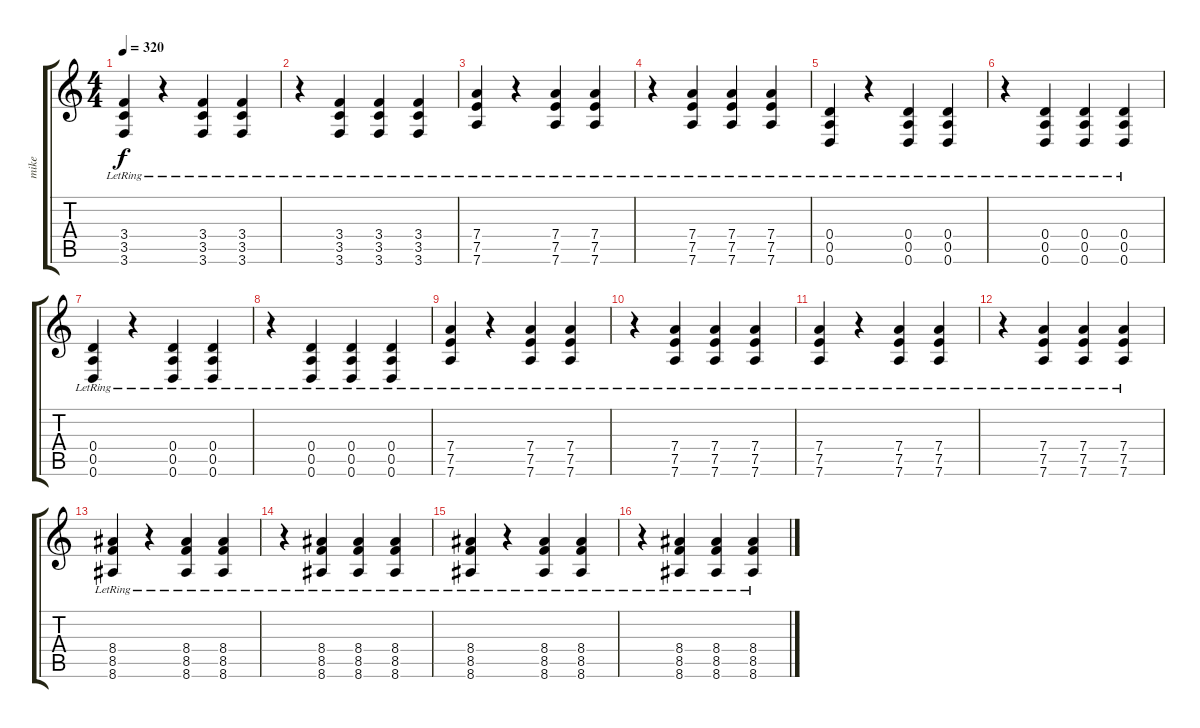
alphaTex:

\track ("mike" "mike") {instrument acousticguitarsteel}
\staff {score tabs}
\tuning (E4 B3 G3 D3 A2 D2) {hide}
\ts (4 4)
\tempo 320
\clef g2
\ks c
(3.4{lr} 3.5{lr} 3.6{lr}).4{dy f} r.4 (3.4{lr} 3.5{lr} 3.6{lr}).4 (3.4{lr} 3.5{lr} 3.6{lr}).4 |
r.4 (3.4{lr} 3.5{lr} 3.6{lr}).4 (3.4{lr} 3.5{lr} 3.6{lr}).4 (3.4{lr} 3.5{lr} 3.6{lr}).4 |
(7.4{lr} 7.5{lr} 7.6{lr}).4 r.4 (7.4{lr} 7.5{lr} 7.6{lr}).4 (7.4{lr} 7.5{lr} 7.6{lr}).4 |
r.4 (7.4{lr} 7.5{lr} 7.6{lr}).4 (7.4{lr} 7.5{lr} 7.6{lr}).4 (7.4{lr} 7.5{lr} 7.6{lr}).4 |
(0.4{lr} 0.5{lr} 0.6{lr}).4 r.4 (0.4{lr} 0.5{lr} 0.6{lr}).4 (0.4{lr} 0.5{lr} 0.6{lr}).4 |
r.4 (0.4{lr} 0.5{lr} 0.6{lr}).4 (0.4{lr} 0.5{lr} 0.6{lr}).4 (0.4{lr} 0.5{lr} 0.6{lr}).4 |
(0.4{lr} 0.5{lr} 0.6{lr}).4 r.4 (0.4{lr} 0.5{lr} 0.6{lr}).4 (0.4{lr} 0.5{lr} 0.6{lr}).4 |
r.4 (0.4{lr} 0.5{lr} 0.6{lr}).4 (0.4{lr} 0.5{lr} 0.6{lr}).4 (0.4{lr} 0.5{lr} 0.6{lr}).4 |
(7.4{lr} 7.5{lr} 7.6{lr}).4 r.4 (7.4{lr} 7.5{lr} 7.6{lr}).4 (7.4{lr} 7.5{lr} 7.6{lr}).4 |
r.4 (7.4{lr} 7.5{lr} 7.6{lr}).4 (7.4{lr} 7.5{lr} 7.6{lr}).4 (7.4{lr} 7.5{lr} 7.6{lr}).4 |
(7.4{lr} 7.5{lr} 7.6{lr}).4 r.4 (7.4{lr} 7.5{lr} 7.6{lr}).4 (7.4{lr} 7.5{lr} 7.6{lr}).4 |
r.4 (7.4{lr} 7.5{lr} 7.6{lr}).4 (7.4{lr} 7.5{lr} 7.6{lr}).4 (7.4{lr} 7.5{lr} 7.6{lr}).4 |
(8.4{lr} 8.5{lr} 8.6{lr}).4 r.4 (8.4{lr} 8.5{lr} 8.6{lr}).4 (8.4{lr} 8.5{lr} 8.6{lr}).4 |
r.4 (8.4{lr} 8.5{lr} 8.6{lr}).4 (8.4{lr} 8.5{lr} 8.6{lr}).4 (8.4{lr} 8.5{lr} 8.6{lr}).4 |
(8.4{lr} 8.5{lr} 8.6{lr}).4 r.4 (8.4{lr} 8.5{lr} 8.6{lr}).4 (8.4{lr} 8.5{lr} 8.6{lr}).4 |
r.4 (8.4{lr} 8.5{lr} 8.6{lr}).4 (8.4{lr} 8.5{lr} 8.6{lr}).4 (8.4{lr} 8.5{lr} 8.6{lr}).4
